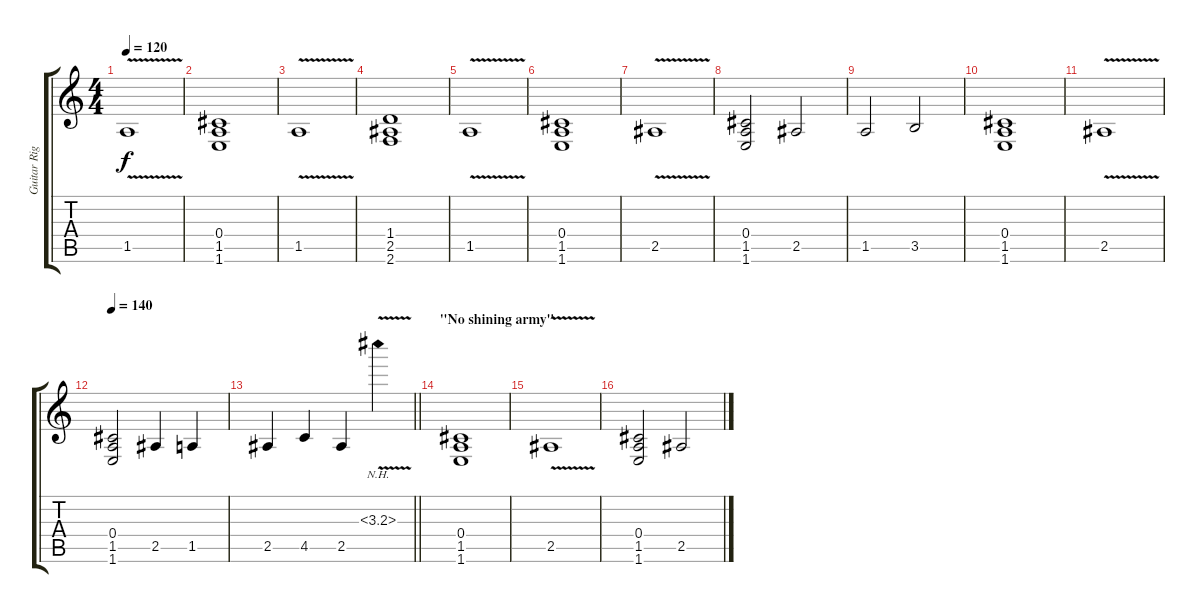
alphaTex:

\track ("Guitar Right" "Guitar Rig") {instrument distortionguitar}
\staff {score tabs}
\tuning (Eb4 Bb3 Gb3 Db3 Ab2 Eb2) {hide}
\ts (4 4)
\tempo 120
\clef g2
\ks c
1.5{v}.1{dy f} |
(0.4 1.5 1.6).1 |
1.5{v}.1 |
(1.4 2.5 2.6).1 |
1.5{v}.1 |
(0.4 1.5 1.6).1 |
2.5{v}.1 |
(0.4 1.5 1.6).2 2.5.2 |
1.5.2 3.5.2 |
(0.4 1.5 1.6).1 |
2.5{v}.1 |
\tempo 140
(0.4 1.5 1.6).2 2.5.4 1.5.4 |
\barLineRight lightlight
2.5.4 4.5.4 2.5.4 3.3{nh v}.4 |
\section ("" "\"No shining army\"")
(0.4 1.5 1.6).1 |
2.5{v}.1 |
(0.4 1.5 1.6).2 2.5.2
